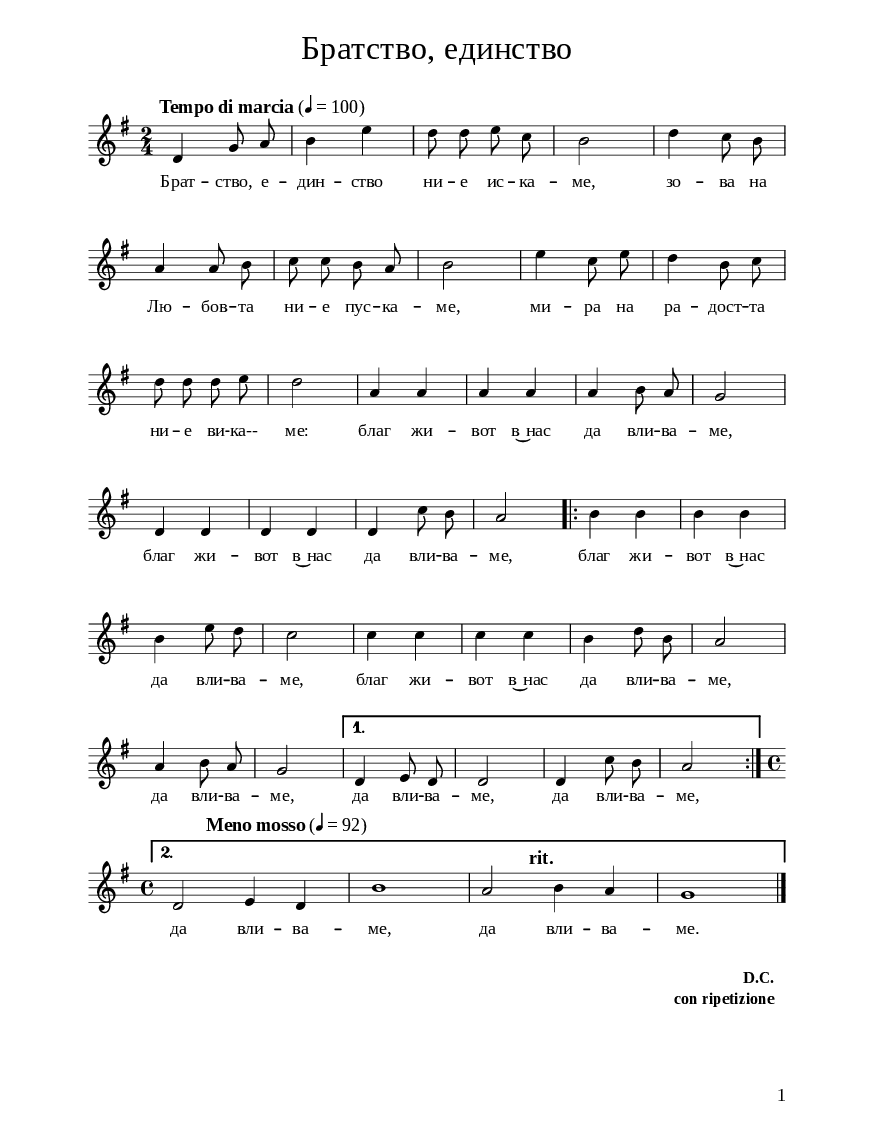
\version "2.24.2"

% include paper part and global functions
\include "include/globals.ily"

\bookpart {
  \label #'ref020
  \tocItem \markup "Братство, единство"
  \include "include/bookpart-paper.ily"
  \score {
    \include "include/score-layout.ily"

    \new Voice \absolute {
      \clef treble
      \key g \major
      \time 2/4
      \tempoFunc "Tempo di marcia" 4 "100"
      \autoBeamOff

      d'4 g'8 a'8 | b'4 e''4 | d''8 d''8 e''8 c''8 | b'2| d''4 c''8 b'8 | \break
      a'4 a'8 b'8 | c''8 c''8 b'8  a'8| b'2 | e''4 c''8 e''8 | d''4 b'8 c''8 | \break
      d''8 d''8 d''8 e''8 | d''2 | a'4 a'4 | a'4 a'4 | a'4 b'8 a'8 | g'2 | \break
      d'4 d'4 | d'4 d'4 | d'4 c''8 b'8 | a'2 \repeat volta 2 {
        b'4 b'4 | b'4 b'4 | \break
        b'4 e''8 d''8 | c''2 | c''4 c''4|c''4 c''4| b'4 d''8 b'8 |a'2 |\break
        a'4 b'8 a'8 | g'2|
      }
      \alternative {
        { d'4 e'8 d'8 | d'2 | d'4 c''8 b'8| a'2 }
        {
          \time 4/4 \break
          \override Score.MetronomeMark.outside-staff-priority = #599
          \override Score.MetronomeMark.X-extent=#'(-4.5 . 0)
          \tempoFunc "Meno mosso" 4 "92"
          d'2 e'4 d'4 | b'1 | \tempo "rit." a'2 b'4 a'4 | g'1| \bar "|." \break
        }
      }
    }

    \addlyrics {
      Брат -- ство, е -- дин -- ство ни -- е ис -- ка -- ме,
      зо -- ва на Лю -- бов -- та ни -- е пус -- ка -- ме, ми -- ра на ра -- дост -- та
      ни -- е ви -- ка-- ме: благ жи -- вот в~нас да вли -- ва -- ме,
      благ жи -- вот в~нас да вли -- ва -- ме, благ жи -- вот в~нас
      да вли -- ва -- ме, благ жи -- вот в~нас да вли -- ва -- ме,
      да вли -- ва -- ме, да вли -- ва -- ме, да вли -- ва -- ме,
      да вли -- ва -- ме, да вли -- ва -- ме.
    }

    \header {
      title = \titleFunc " Братство, единство " "Bratstvo, edinstvo"
    }

    \midi{}

  } % score
  \markup \dc-two "D.C." "con ripetizione"

} % bookpart
